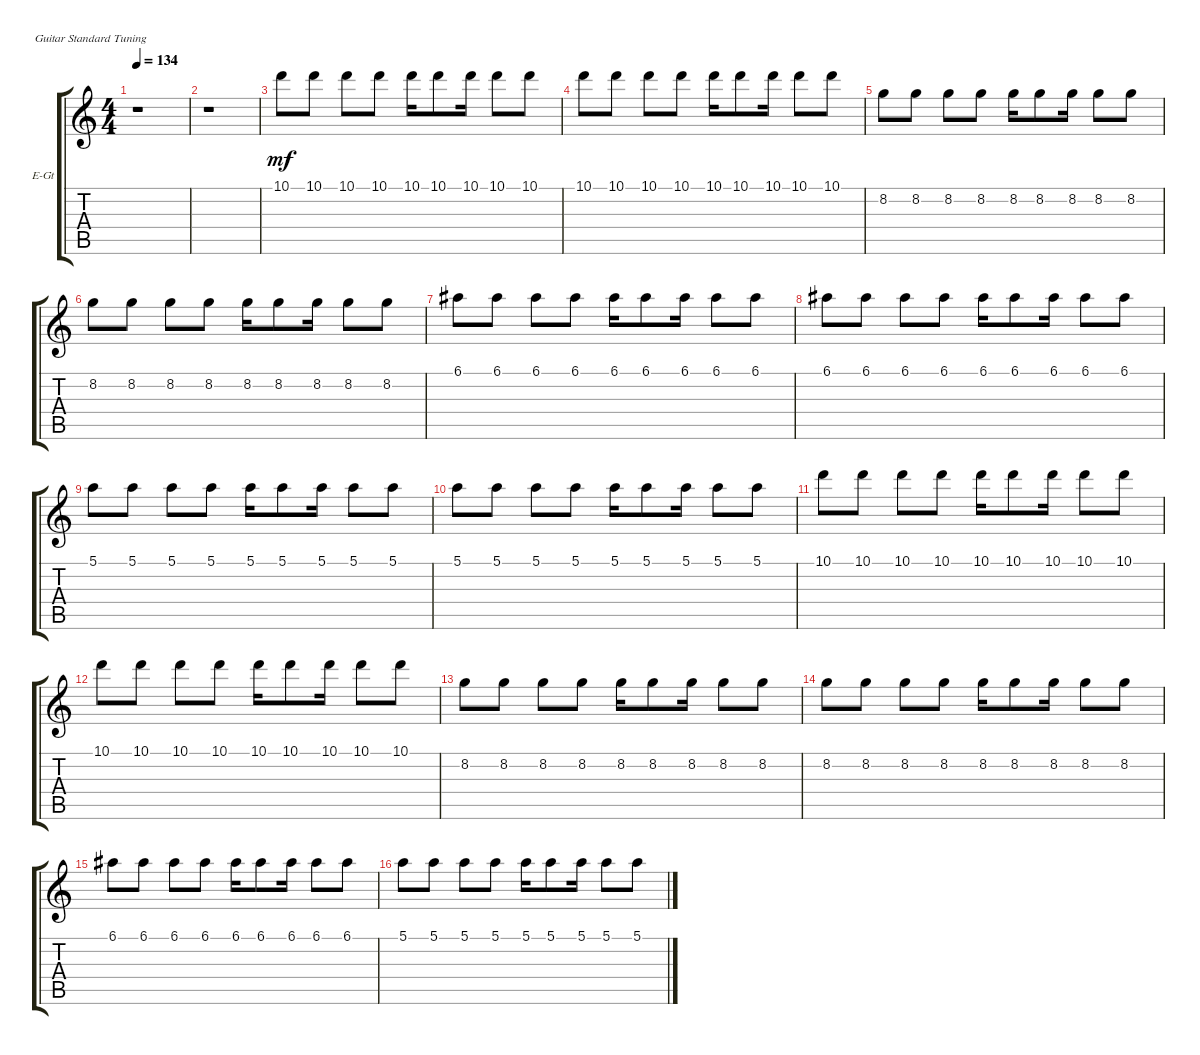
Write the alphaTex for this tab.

\bracketExtendMode groupsimilarinstruments
\firstSystemTrackNameOrientation horizontal
\otherSystemsTrackNameOrientation horizontal
\track ("High_guit_rythm" "E-Gt") {instrument electricguitarclean}
\staff {score tabs}
\tuning (E4 B3 G3 D3 A2 E2)
\ts (4 4)
\tempo 134
\tempo (134 0.000520833)
\clef g2
\ks c
r.1{dy mf instrument electricguitarclean} |
r.1 |
10.1.8 10.1.8 10.1.8 10.1.8 10.1.16 10.1.8 10.1.16 10.1.8 10.1.8 |
10.1.8 10.1.8 10.1.8 10.1.8 10.1.16 10.1.8 10.1.16 10.1.8 10.1.8 |
8.2.8 8.2.8 8.2.8 8.2.8 8.2.16 8.2.8 8.2.16 8.2.8 8.2.8 |
8.2.8 8.2.8 8.2.8 8.2.8 8.2.16 8.2.8 8.2.16 8.2.8 8.2.8 |
6.1.8 6.1.8 6.1.8 6.1.8 6.1.16 6.1.8 6.1.16 6.1.8 6.1.8 |
6.1.8 6.1.8 6.1.8 6.1.8 6.1.16 6.1.8 6.1.16 6.1.8 6.1.8 |
5.1.8 5.1.8 5.1.8 5.1.8 5.1.16 5.1.8 5.1.16 5.1.8 5.1.8 |
5.1.8 5.1.8 5.1.8 5.1.8 5.1.16 5.1.8 5.1.16 5.1.8 5.1.8 |
10.1.8 10.1.8 10.1.8 10.1.8 10.1.16 10.1.8 10.1.16 10.1.8 10.1.8 |
10.1.8 10.1.8 10.1.8 10.1.8 10.1.16 10.1.8 10.1.16 10.1.8 10.1.8 |
8.2.8 8.2.8 8.2.8 8.2.8 8.2.16 8.2.8 8.2.16 8.2.8 8.2.8 |
8.2.8 8.2.8 8.2.8 8.2.8 8.2.16 8.2.8 8.2.16 8.2.8 8.2.8 |
6.1.8 6.1.8 6.1.8 6.1.8 6.1.16 6.1.8 6.1.16 6.1.8 6.1.8 |
5.1.8 5.1.8 5.1.8 5.1.8 5.1.16 5.1.8 5.1.16 5.1.8 5.1.8
